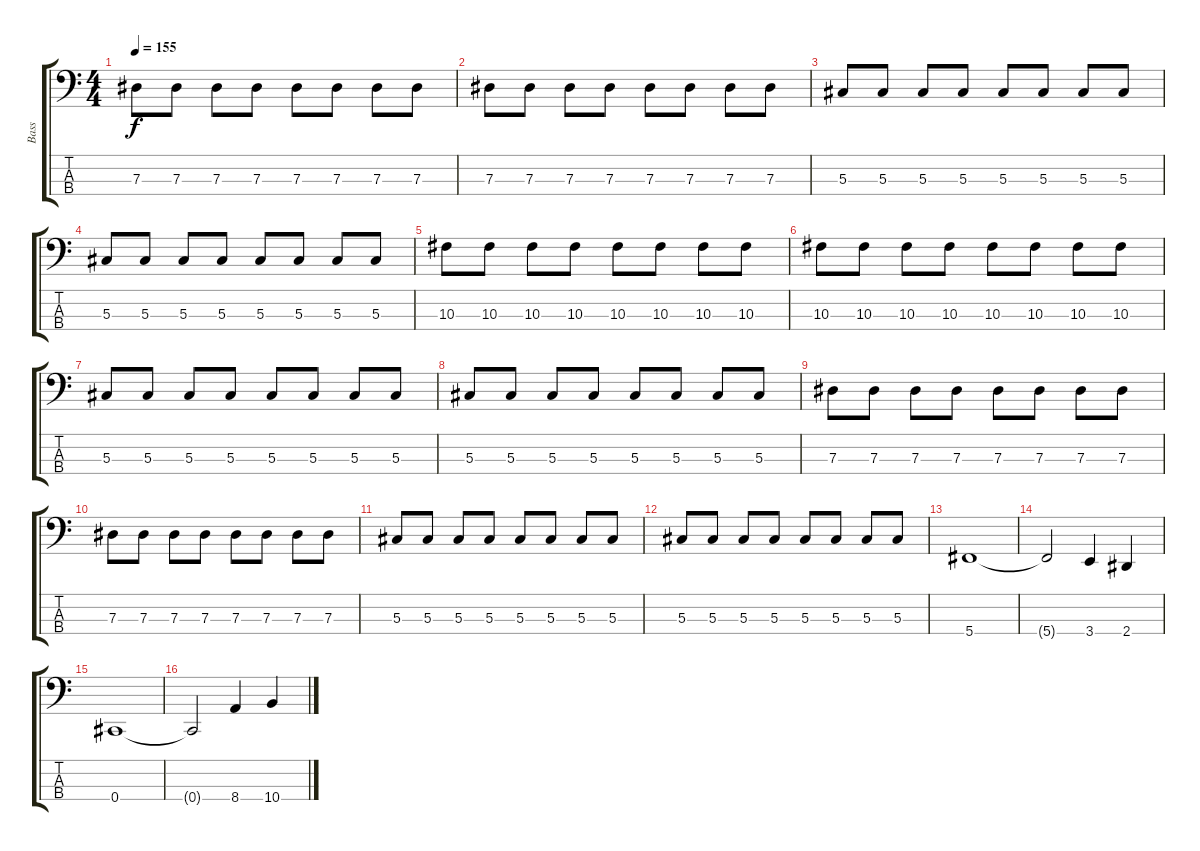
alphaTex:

\track ("Bass" "Bass") {instrument electricbassfinger}
\staff {score tabs}
\tuning (Gb2 Db2 Ab1 Db1) {hide}
\ts (4 4)
\tempo 155
\clef f4
\ks c
7.3.8{dy f} 7.3.8 7.3.8 7.3.8 7.3.8 7.3.8 7.3.8 7.3.8 |
7.3.8 7.3.8 7.3.8 7.3.8 7.3.8 7.3.8 7.3.8 7.3.8 |
5.3.8 5.3.8 5.3.8 5.3.8 5.3.8 5.3.8 5.3.8 5.3.8 |
5.3.8 5.3.8 5.3.8 5.3.8 5.3.8 5.3.8 5.3.8 5.3.8 |
10.3.8 10.3.8 10.3.8 10.3.8 10.3.8 10.3.8 10.3.8 10.3.8 |
10.3.8 10.3.8 10.3.8 10.3.8 10.3.8 10.3.8 10.3.8 10.3.8 |
5.3.8 5.3.8 5.3.8 5.3.8 5.3.8 5.3.8 5.3.8 5.3.8 |
5.3.8 5.3.8 5.3.8 5.3.8 5.3.8 5.3.8 5.3.8 5.3.8 |
7.3.8 7.3.8 7.3.8 7.3.8 7.3.8 7.3.8 7.3.8 7.3.8 |
7.3.8 7.3.8 7.3.8 7.3.8 7.3.8 7.3.8 7.3.8 7.3.8 |
5.3.8 5.3.8 5.3.8 5.3.8 5.3.8 5.3.8 5.3.8 5.3.8 |
5.3.8 5.3.8 5.3.8 5.3.8 5.3.8 5.3.8 5.3.8 5.3.8 |
5.4.1 |
5.4{t}.2 3.4.4 2.4.4 |
0.4.1 |
0.4{t}.2 8.4.4 10.4.4
